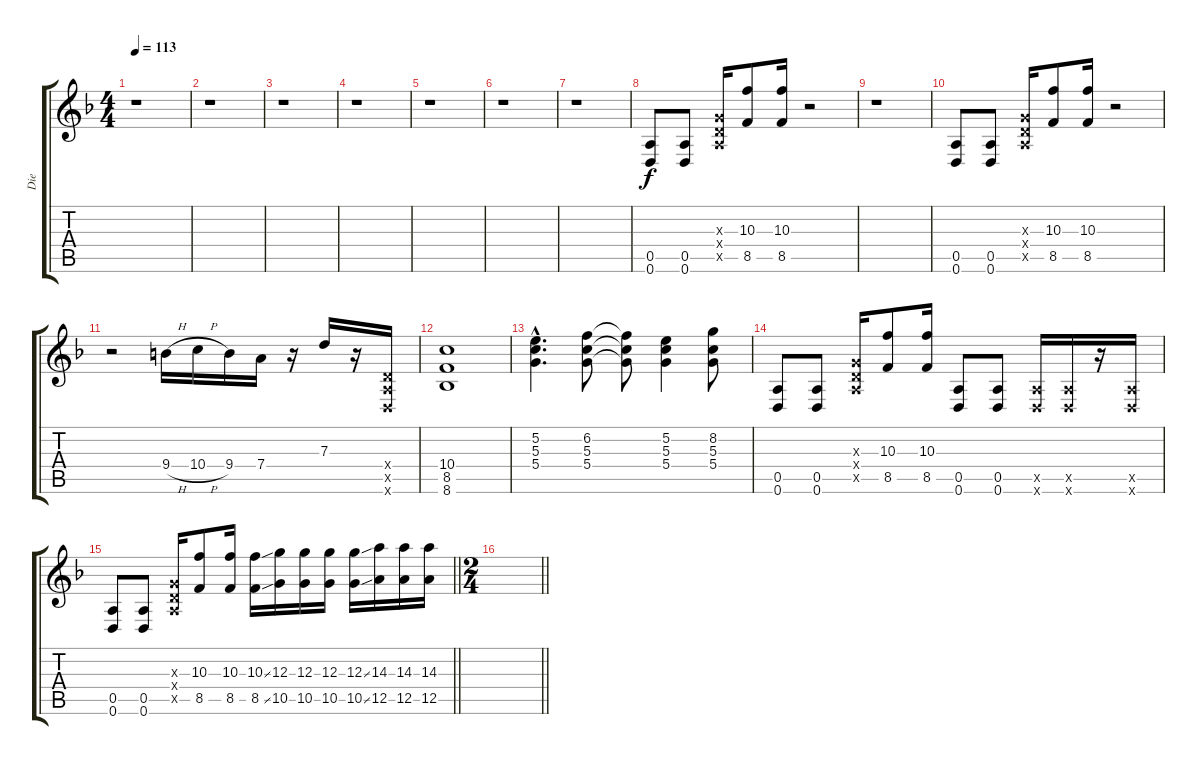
\track ("Die " "Die ") {instrument distortionguitar}
\staff {score tabs}
\tuning (E4 B3 G3 D3 A2 D2) {hide}
\ts (4 4)
\tempo 113
\clef g2
\ks f
r.1{dy f} |
r.1 |
r.1 |
r.1 |
r.1 |
r.1 |
r.1 |
(0.5 0.6).8 (0.5 0.6).8 (0.3{x} 0.4{x} 0.5{x}).16 (10.3 8.5).8 (10.3 8.5).16 r.2 |
r.1 |
(0.5 0.6).8 (0.5 0.6).8 (0.3{x} 0.4{x} 0.5{x}).16 (10.3 8.5).8 (10.3 8.5).16 r.2 |
r.2 9.4{h}.16 10.4{h}.16 9.4.16 7.4.16 r.16 7.3.16 r.16 (0.4{x} 0.5{x} 0.6{x}).16 |
(10.4 8.5 8.6).1 |
(5.2{hac} 5.3{hac} 5.4{hac}).4{d} (6.2 5.3 5.4).8 (6.2{t} 5.3{t} 5.4{t}).8 (5.2 5.3 5.4).4 (8.2 5.3 5.4).8 |
(0.5 0.6).8 (0.5 0.6).8 (0.3{x} 0.4{x} 0.5{x}).16 (10.3 8.5).8 (10.3 8.5).16 (0.5 0.6).8 (0.5 0.6).8 (0.5{x} 0.6{x}).16 (0.5{x} 0.6{x}).16 r.16 (0.5{x} 0.6{x}).16 |
\barLineRight lightlight
(0.5 0.6).8 (0.5 0.6).8 (0.3{x} 0.4{x} 0.5{x}).16 (10.3 8.5).8 (10.3 8.5).16 (10.3{ss} 8.5{ss}).16 (12.3 10.5).16 (12.3 10.5).16 (12.3 10.5).16 (12.3{ss} 10.5{ss}).16 (14.3 12.5).16 (14.3 12.5).16 (14.3 12.5).16 |
\ts (2 4)
\barLineRight lightlight
